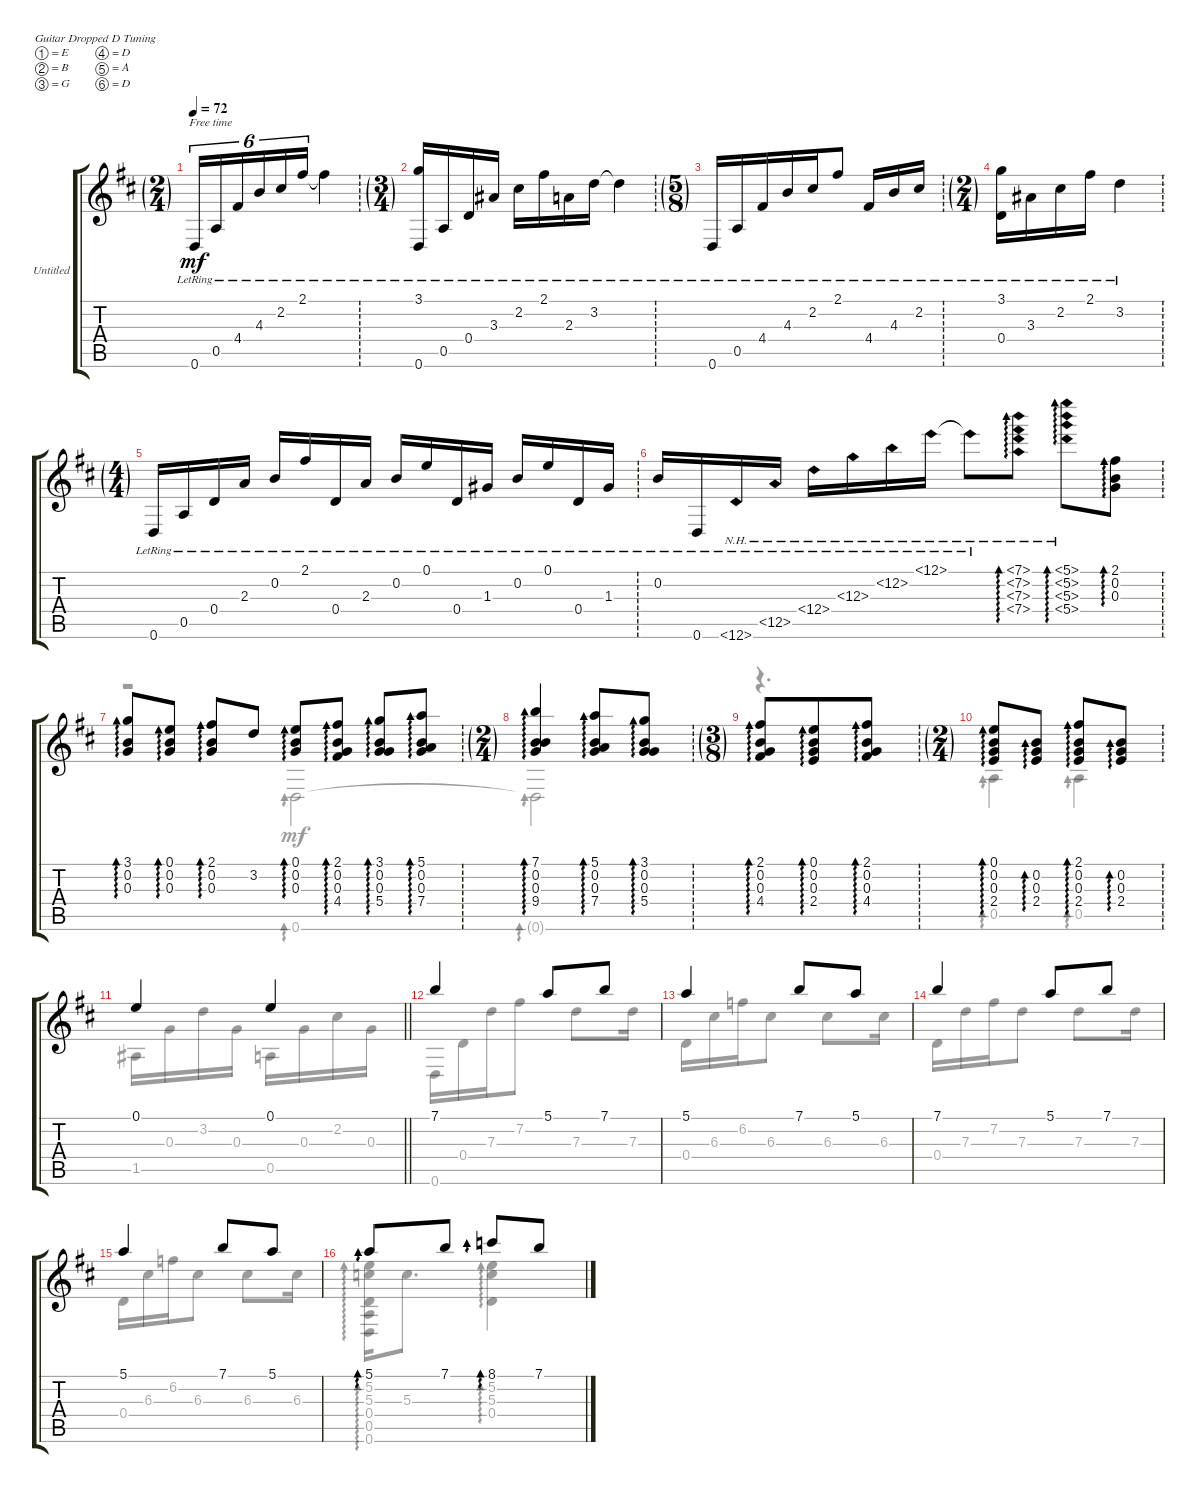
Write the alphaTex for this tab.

\bracketExtendMode groupsimilarinstruments
\firstSystemTrackNameOrientation horizontal
\otherSystemsTrackNameOrientation horizontal
\track ("Untitled" "Untitled") {instrument acousticguitarnylon}
\staff {score tabs}
\tuning (E4 B3 G3 D3 A2 D2)
\voice
\ts (2 4)
\ft
\tempo 72
\clef g2
\ks d
0.6{lr}.16{tu (6 4) dy mf instrument acousticguitarnylon} 0.5{lr}.16{tu (6 4)} 4.4{lr}.16{tu (6 4)} 4.3{lr}.16{tu (6 4)} 2.2{lr}.16{tu (6 4)} 2.1{lr}.16{tu (6 4)} 2.1{lr t}.4 |
\ts (3 4)
\ft
(3.1{lr} 0.6{lr}).16 0.5{lr}.16 0.4{lr}.16 3.3{lr}.16 2.2{lr}.16 2.1{lr}.16 2.3{lr}.16 3.2{lr}.16 3.2{lr t}.4 |
\ts (5 8)
\ft
0.6{lr}.16 0.5{lr}.16 4.4{lr}.16 4.3{lr}.16 2.2{lr}.16 2.1{lr}.8 4.4{lr}.16 4.3{lr}.16 2.2{lr}.16 |
\ts (2 4)
\ft
(3.1{lr} 0.4{lr}).16 3.3{lr}.16 2.2{lr}.16 2.1{lr}.16 3.2{lr}.4 |
\ts (4 4)
\ft
0.6{lr}.16 0.5{lr}.16 0.4{lr}.16 2.3{lr}.16 0.2{lr}.16 2.1{lr}.16 0.4{lr}.16 2.3{lr}.16 0.2{lr}.16 0.1{lr}.16 0.4{lr}.16 1.3{lr}.16 0.2{lr}.16 0.1{lr}.16 0.4{lr}.16 1.3{lr}.16 |
\ft
0.2{lr}.16 0.6{lr}.16 12.6{nh lr}.16 12.5{nh lr}.16 12.4{nh lr}.16 12.3{nh lr}.16 12.2{nh lr}.16 12.1{nh lr}.16 12.1{nh lr t}.8 (7.1{nh} 7.2{nh} 7.3{nh} 7.4{nh}).8{ad 0} (5.1{nh} 5.2{nh} 5.3{nh} 5.4{nh}).8{ad 0} (2.1 0.2 0.3).8{ad 0} |
\ft
(3.1 0.2 0.3).8{ad 0} (0.1 0.2 0.3).8{ad 0} (2.1 0.2 0.3).8{ad 0} 3.2.8 (0.1 0.2 0.3).8{ad 0} (2.1 0.2 0.3 4.4).8{ad 0} (3.1 0.2 0.3 5.4).8{ad 0} (5.1 0.2 7.4 0.3).8{ad 0} |
\ts (2 4)
\ft
(7.1 0.2 9.4 0.3).4{ad 0} (5.1 0.2 7.4 0.3).8{ad 0} (3.1 0.2 0.3 5.4).8{ad 0} |
\ts (3 8)
\ft
(2.1 0.2 0.3 4.4).8{ad 0} (0.1 0.2 0.3 2.4).8{ad 0} (2.1 0.2 0.3 4.4).8{ad 0} |
\ts (2 4)
\ft
(0.1 0.2 0.3 2.4).8{ad 0} (0.2 0.3 2.4).8{ad 0} (2.1 0.2 0.3 2.4).8{ad 0} (0.2 0.3 2.4).8{ad 0} |
\barLineRight lightlight
0.1.4 0.1.4 |
7.1.4 5.1.8 7.1.8 |
5.1.4 7.1.8 5.1.8 |
7.1.4 5.1.8 7.1.8 |
5.1.4 7.1.8 5.1.8 |
5.1.8{ad 0} 7.1.8 8.1.8{ad 0} 7.1.8
\voice
\clef g2
\ottava regular
\simile none
\ks d
|
|
|
|
|
|
r.2{ad 0} 0.6.2{ad 0} |
0.6{t}.2{ad 0} |
r.4{d ad 0} |
0.5.4{ad 0} 0.5.4{ad 0} |
\barLineRight lightlight
1.5.16 0.3.16 3.2.16 0.3.16 0.5.16 0.3.16 2.2.16 0.3.16 |
0.6.16 0.4.16 7.3.16 7.2.8 7.3.8 7.3.16 |
0.4.16 6.3.16 6.2.16 6.3.8 6.3.8 6.3.16 |
0.4.16 7.3.16 7.2.16 7.3.8 7.3.8 7.3.16 |
0.4.16 6.3.16 6.2.16 6.3.8 6.3.8 6.3.16 |
(5.2 5.3 0.4 0.5 0.6).16{ad 0} 5.3.8{d} (5.2 5.3 0.4).4{ad 0}
